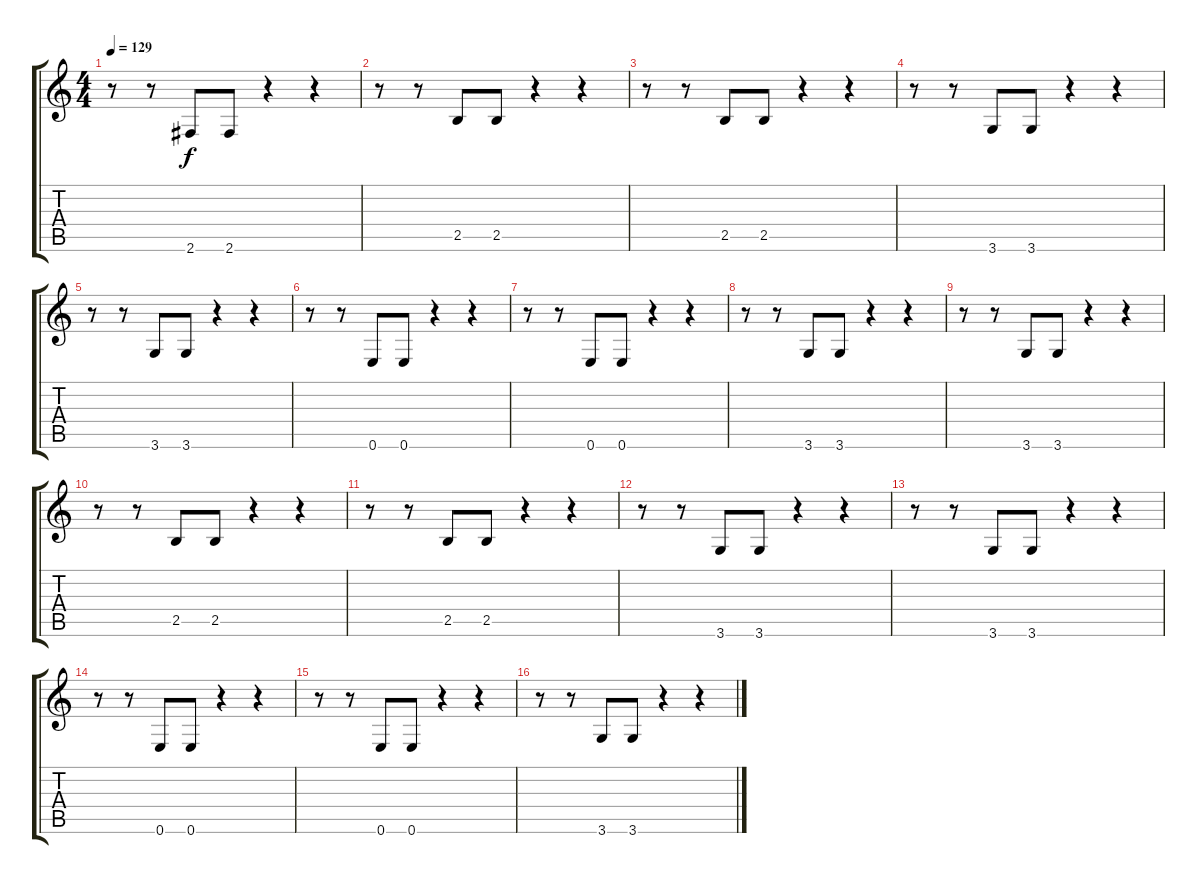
\track "" {instrument overdrivenguitar}
\staff {score tabs}
\tuning (E4 B3 G3 D3 A2 E2) {hide}
\ts (4 4)
\tempo 129
\clef g2
\ks c
r.8{dy f} r.8 2.6.8 2.6.8 r.4 r.4 |
r.8 r.8 2.5.8 2.5.8 r.4 r.4 |
r.8 r.8 2.5.8 2.5.8 r.4 r.4 |
r.8 r.8 3.6.8 3.6.8 r.4 r.4 |
r.8 r.8 3.6.8 3.6.8 r.4 r.4 |
r.8 r.8 0.6.8 0.6.8 r.4 r.4 |
r.8 r.8 0.6.8 0.6.8 r.4 r.4 |
r.8 r.8 3.6.8 3.6.8 r.4 r.4 |
r.8 r.8 3.6.8 3.6.8 r.4 r.4 |
r.8 r.8 2.5.8 2.5.8 r.4 r.4 |
r.8 r.8 2.5.8 2.5.8 r.4 r.4 |
r.8 r.8 3.6.8 3.6.8 r.4 r.4 |
r.8 r.8 3.6.8 3.6.8 r.4 r.4 |
r.8 r.8 0.6.8 0.6.8 r.4 r.4 |
r.8 r.8 0.6.8 0.6.8 r.4 r.4 |
r.8 r.8 3.6.8 3.6.8 r.4 r.4
